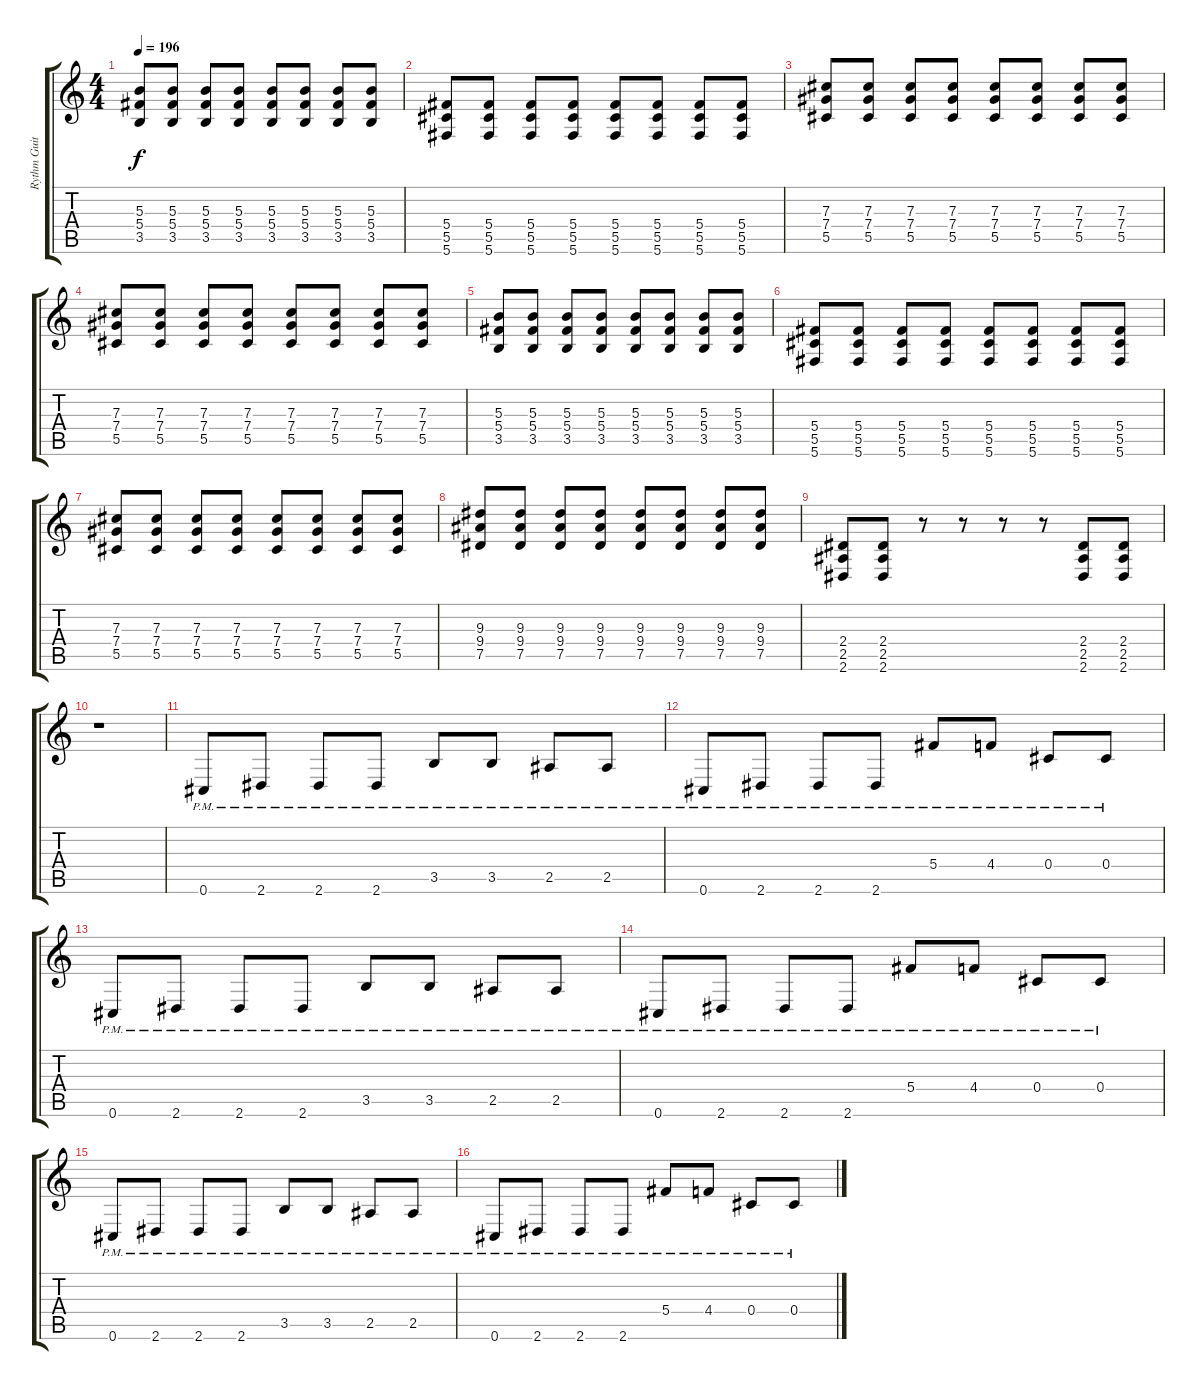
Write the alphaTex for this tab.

\track ("Rythm Guitar" "Rythm Guit") {instrument distortionguitar}
\staff {score tabs}
\tuning (Eb4 Bb3 Gb3 Db3 Ab2 Db2) {hide}
\ts (4 4)
\tempo 196
\clef g2
\ks c
(5.3 5.4 3.5).8{dy f} (5.3 5.4 3.5).8 (5.3 5.4 3.5).8 (5.3 5.4 3.5).8 (5.3 5.4 3.5).8 (5.3 5.4 3.5).8 (5.3 5.4 3.5).8 (5.3 5.4 3.5).8 |
(5.4 5.5 5.6).8 (5.4 5.5 5.6).8 (5.4 5.5 5.6).8 (5.4 5.5 5.6).8 (5.4 5.5 5.6).8 (5.4 5.5 5.6).8 (5.4 5.5 5.6).8 (5.4 5.5 5.6).8 |
(7.3 7.4 5.5).8 (7.3 7.4 5.5).8 (7.3 7.4 5.5).8 (7.3 7.4 5.5).8 (7.3 7.4 5.5).8 (7.3 7.4 5.5).8 (7.3 7.4 5.5).8 (7.3 7.4 5.5).8 |
(7.3 7.4 5.5).8 (7.3 7.4 5.5).8 (7.3 7.4 5.5).8 (7.3 7.4 5.5).8 (7.3 7.4 5.5).8 (7.3 7.4 5.5).8 (7.3 7.4 5.5).8 (7.3 7.4 5.5).8 |
(5.3 5.4 3.5).8 (5.3 5.4 3.5).8 (5.3 5.4 3.5).8 (5.3 5.4 3.5).8 (5.3 5.4 3.5).8 (5.3 5.4 3.5).8 (5.3 5.4 3.5).8 (5.3 5.4 3.5).8 |
(5.4 5.5 5.6).8 (5.4 5.5 5.6).8 (5.4 5.5 5.6).8 (5.4 5.5 5.6).8 (5.4 5.5 5.6).8 (5.4 5.5 5.6).8 (5.4 5.5 5.6).8 (5.4 5.5 5.6).8 |
(7.3 7.4 5.5).8 (7.3 7.4 5.5).8 (7.3 7.4 5.5).8 (7.3 7.4 5.5).8 (7.3 7.4 5.5).8 (7.3 7.4 5.5).8 (7.3 7.4 5.5).8 (7.3 7.4 5.5).8 |
(9.3 9.4 7.5).8 (9.3 9.4 7.5).8 (9.3 9.4 7.5).8 (9.3 9.4 7.5).8 (9.3 9.4 7.5).8 (9.3 9.4 7.5).8 (9.3 9.4 7.5).8 (9.3 9.4 7.5).8 |
(2.4 2.5 2.6).8 (2.4 2.5 2.6).8 r.8 r.8 r.8 r.8 (2.4 2.5 2.6).8 (2.4 2.5 2.6).8 |
r.1 |
0.6{pm}.8 2.6{pm}.8 2.6{pm}.8 2.6{pm}.8 3.5{pm}.8 3.5{pm}.8 2.5{pm}.8 2.5{pm}.8 |
0.6{pm}.8 2.6{pm}.8 2.6{pm}.8 2.6{pm}.8 5.4{pm}.8 4.4{pm}.8 0.4{pm}.8 0.4{pm}.8 |
0.6{pm}.8 2.6{pm}.8 2.6{pm}.8 2.6{pm}.8 3.5{pm}.8 3.5{pm}.8 2.5{pm}.8 2.5{pm}.8 |
0.6{pm}.8 2.6{pm}.8 2.6{pm}.8 2.6{pm}.8 5.4{pm}.8 4.4{pm}.8 0.4{pm}.8 0.4{pm}.8 |
0.6{pm}.8 2.6{pm}.8 2.6{pm}.8 2.6{pm}.8 3.5{pm}.8 3.5{pm}.8 2.5{pm}.8 2.5{pm}.8 |
0.6{pm}.8 2.6{pm}.8 2.6{pm}.8 2.6{pm}.8 5.4{pm}.8 4.4{pm}.8 0.4{pm}.8 0.4{pm}.8
